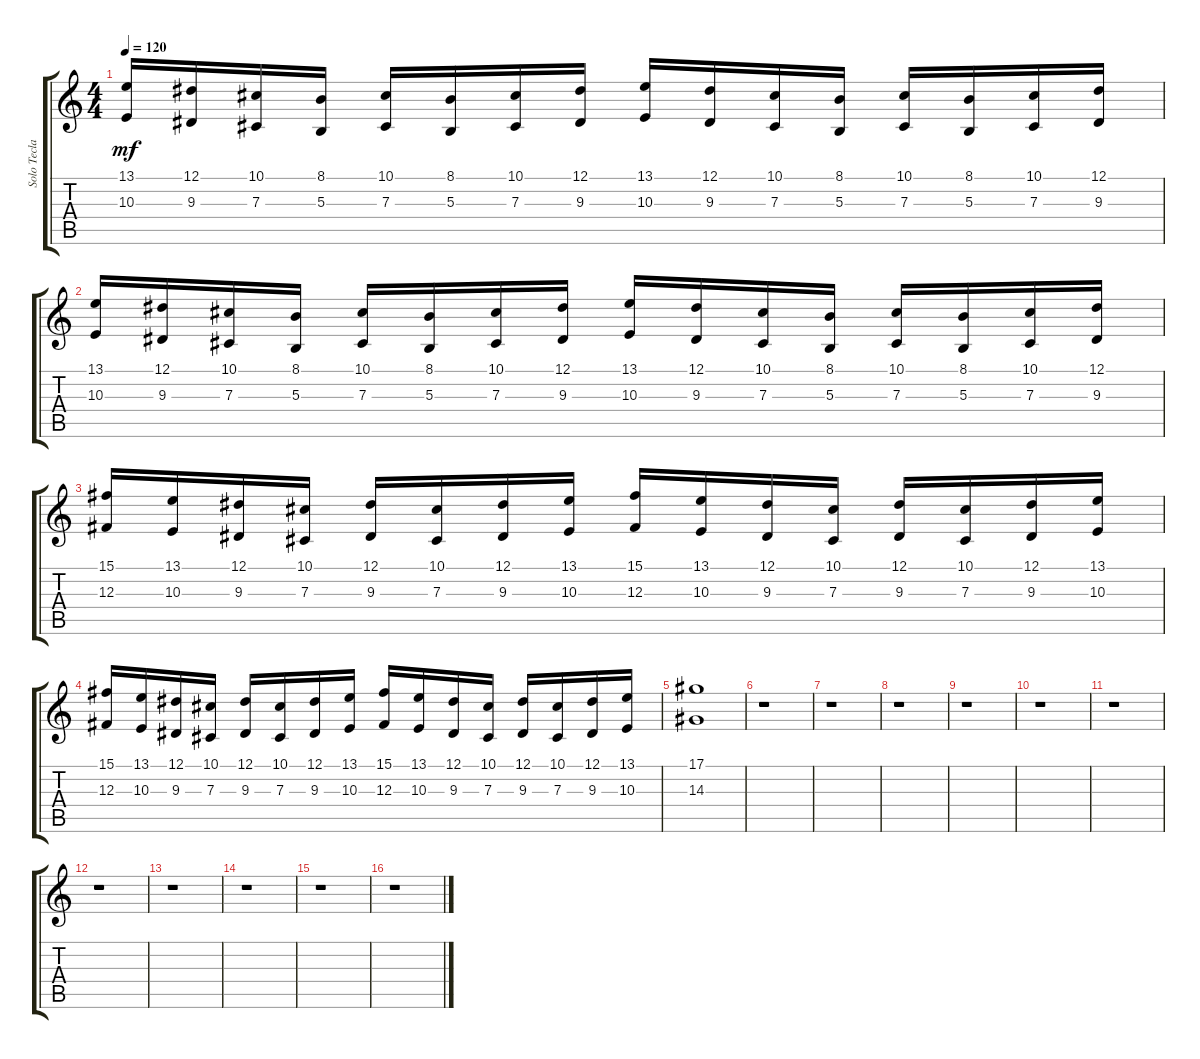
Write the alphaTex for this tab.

\track ("Solo Teclados" "Solo Tecla") {instrument lead2sawtooth}
\staff {score tabs}
\tuning (Eb4 Bb3 Gb3 Db3 Ab2 Eb2) {hide}
\ts (4 4)
\tempo 120
\clef g2
\ks c
(13.1 10.3).16{dy mf} (12.1 9.3).16 (10.1 7.3).16 (8.1 5.3).16 (10.1 7.3).16 (8.1 5.3).16 (10.1 7.3).16 (12.1 9.3).16 (13.1 10.3).16 (12.1 9.3).16 (10.1 7.3).16 (8.1 5.3).16 (10.1 7.3).16 (8.1 5.3).16 (10.1 7.3).16 (12.1 9.3).16 |
(13.1 10.3).16 (12.1 9.3).16 (10.1 7.3).16 (8.1 5.3).16 (10.1 7.3).16 (8.1 5.3).16 (10.1 7.3).16 (12.1 9.3).16 (13.1 10.3).16 (12.1 9.3).16 (10.1 7.3).16 (8.1 5.3).16 (10.1 7.3).16 (8.1 5.3).16 (10.1 7.3).16 (12.1 9.3).16 |
(15.1 12.3).16 (13.1 10.3).16 (12.1 9.3).16 (10.1 7.3).16 (12.1 9.3).16 (10.1 7.3).16 (12.1 9.3).16 (13.1 10.3).16 (15.1 12.3).16 (13.1 10.3).16 (12.1 9.3).16 (10.1 7.3).16 (12.1 9.3).16 (10.1 7.3).16 (12.1 9.3).16 (13.1 10.3).16 |
(15.1 12.3).16 (13.1 10.3).16 (12.1 9.3).16 (10.1 7.3).16 (12.1 9.3).16 (10.1 7.3).16 (12.1 9.3).16 (13.1 10.3).16 (15.1 12.3).16 (13.1 10.3).16 (12.1 9.3).16 (10.1 7.3).16 (12.1 9.3).16 (10.1 7.3).16 (12.1 9.3).16 (13.1 10.3).16 |
(17.1 14.3).1 |
r.1 |
r.1 |
r.1 |
r.1 |
r.1 |
r.1 |
r.1 |
r.1 |
r.1 |
r.1 |
r.1
